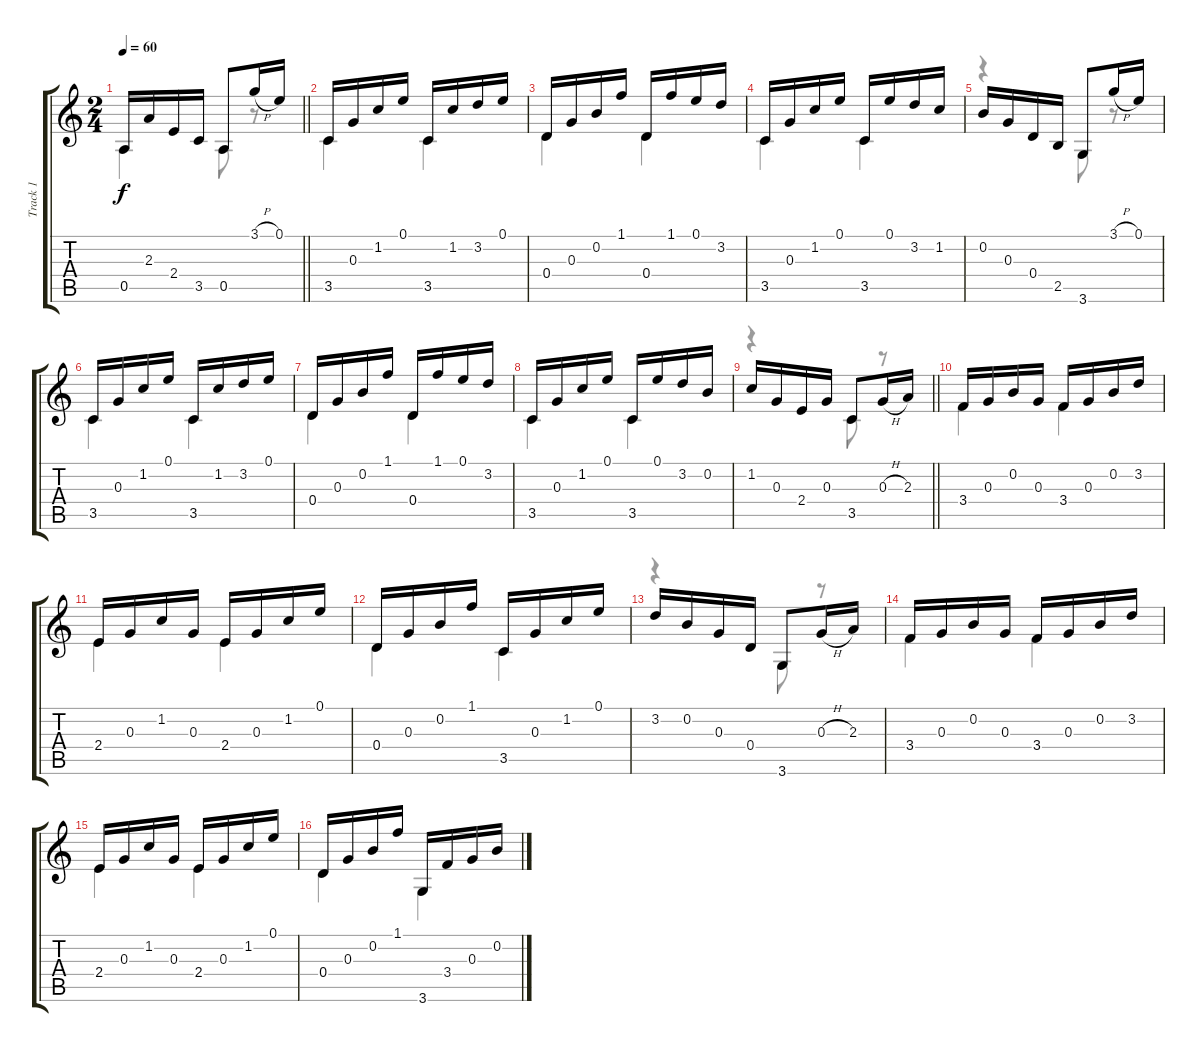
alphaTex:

\track ("Track 1" "Track 1") {instrument acousticguitarnylon}
\staff {score tabs}
\tuning (E4 B3 G3 D3 A2 E2) {hide}
\voice
\ts (2 4)
\tempo 60
\clef g2
\barLineRight lightlight
\ks c
0.5.16{dy f} 2.3.16 2.4.16 3.5.16 0.5.8 3.1{h}.16 0.1.16 |
3.5.16 0.3.16 1.2.16 0.1.16 3.5.16 1.2.16 3.2.16 0.1.16 |
0.4.16 0.3.16 0.2.16 1.1.16 0.4.16 1.1.16 0.1.16 3.2.16 |
3.5.16 0.3.16 1.2.16 0.1.16 3.5.16 0.1.16 3.2.16 1.2.16 |
0.2.16 0.3.16 0.4.16 2.5.16 3.6.8 3.1{h}.16 0.1.16 |
3.5.16 0.3.16 1.2.16 0.1.16 3.5.16 1.2.16 3.2.16 0.1.16 |
0.4.16 0.3.16 0.2.16 1.1.16 0.4.16 1.1.16 0.1.16 3.2.16 |
3.5.16 0.3.16 1.2.16 0.1.16 3.5.16 0.1.16 3.2.16 0.2.16 |
\barLineRight lightlight
1.2.16 0.3.16 2.4.16 0.3.16 3.5.8 0.3{h}.16 2.3.16 |
3.4.16 0.3.16 0.2.16 0.3.16 3.4.16 0.3.16 0.2.16 3.2.16 |
2.4.16 0.3.16 1.2.16 0.3.16 2.4.16 0.3.16 1.2.16 0.1.16 |
0.4.16 0.3.16 0.2.16 1.1.16 3.5.16 0.3.16 1.2.16 0.1.16 |
3.2.16 0.2.16 0.3.16 0.4.16 3.6.8 0.3{h}.16 2.3.16 |
3.4.16 0.3.16 0.2.16 0.3.16 3.4.16 0.3.16 0.2.16 3.2.16 |
2.4.16 0.3.16 1.2.16 0.3.16 2.4.16 0.3.16 1.2.16 0.1.16 |
0.4.16 0.3.16 0.2.16 1.1.16 3.6.16 3.4.16 0.3.16 0.2.16
\voice
\clef g2
\ottava regular
\simile none
\barLineRight lightlight
\ks c
0.5.4{dy f} 0.5.8 r.8 |
3.5.4 3.5.4 |
0.4.4 0.4.4 |
3.5.4 3.5.4 |
r.4 3.6.8 r.8 |
3.5.4 3.5.4 |
0.4.4 0.4.4 |
3.5.4 3.5.4 |
\barLineRight lightlight
r.4 3.5.8 r.8 |
3.4.4 3.4.4 |
2.4.4 2.4.4 |
0.4.4 3.5.4 |
r.4 3.6.8 r.8 |
3.4.4 3.4.4 |
2.4.4 2.4.4 |
0.4.4 3.6.4
